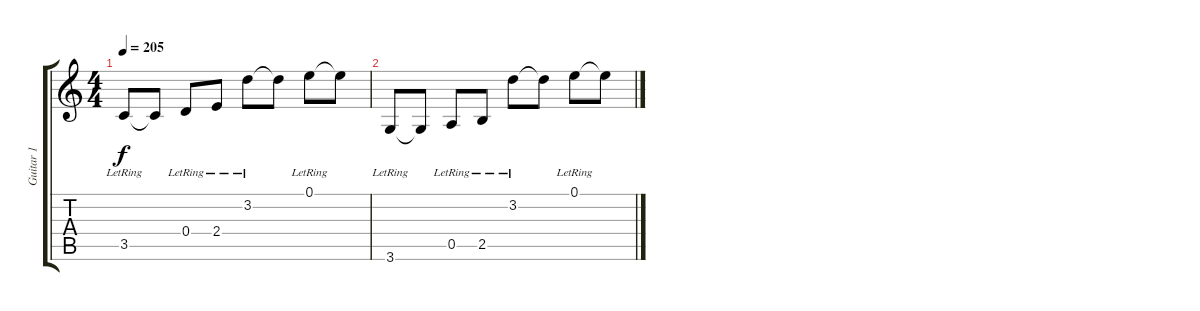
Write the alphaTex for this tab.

\track ("Guitar 1" "Guitar 1") {instrument acousticguitarsteel}
\staff {score tabs}
\tuning (E4 B3 G3 D3 A2 E2) {hide}
\ts (4 4)
\tempo 205
\clef g2
\ks c
3.5{lr}.8{dy f} 3.5{t}.8 0.4{lr}.8 2.4{lr}.8 3.2{lr}.8 3.2{t}.8 0.1{lr}.8 0.1{t}.8 |
3.6{lr}.8 3.6{t}.8 0.5{lr}.8 2.5{lr}.8 3.2{lr}.8 3.2{t}.8 0.1{lr}.8 0.1{t}.8
